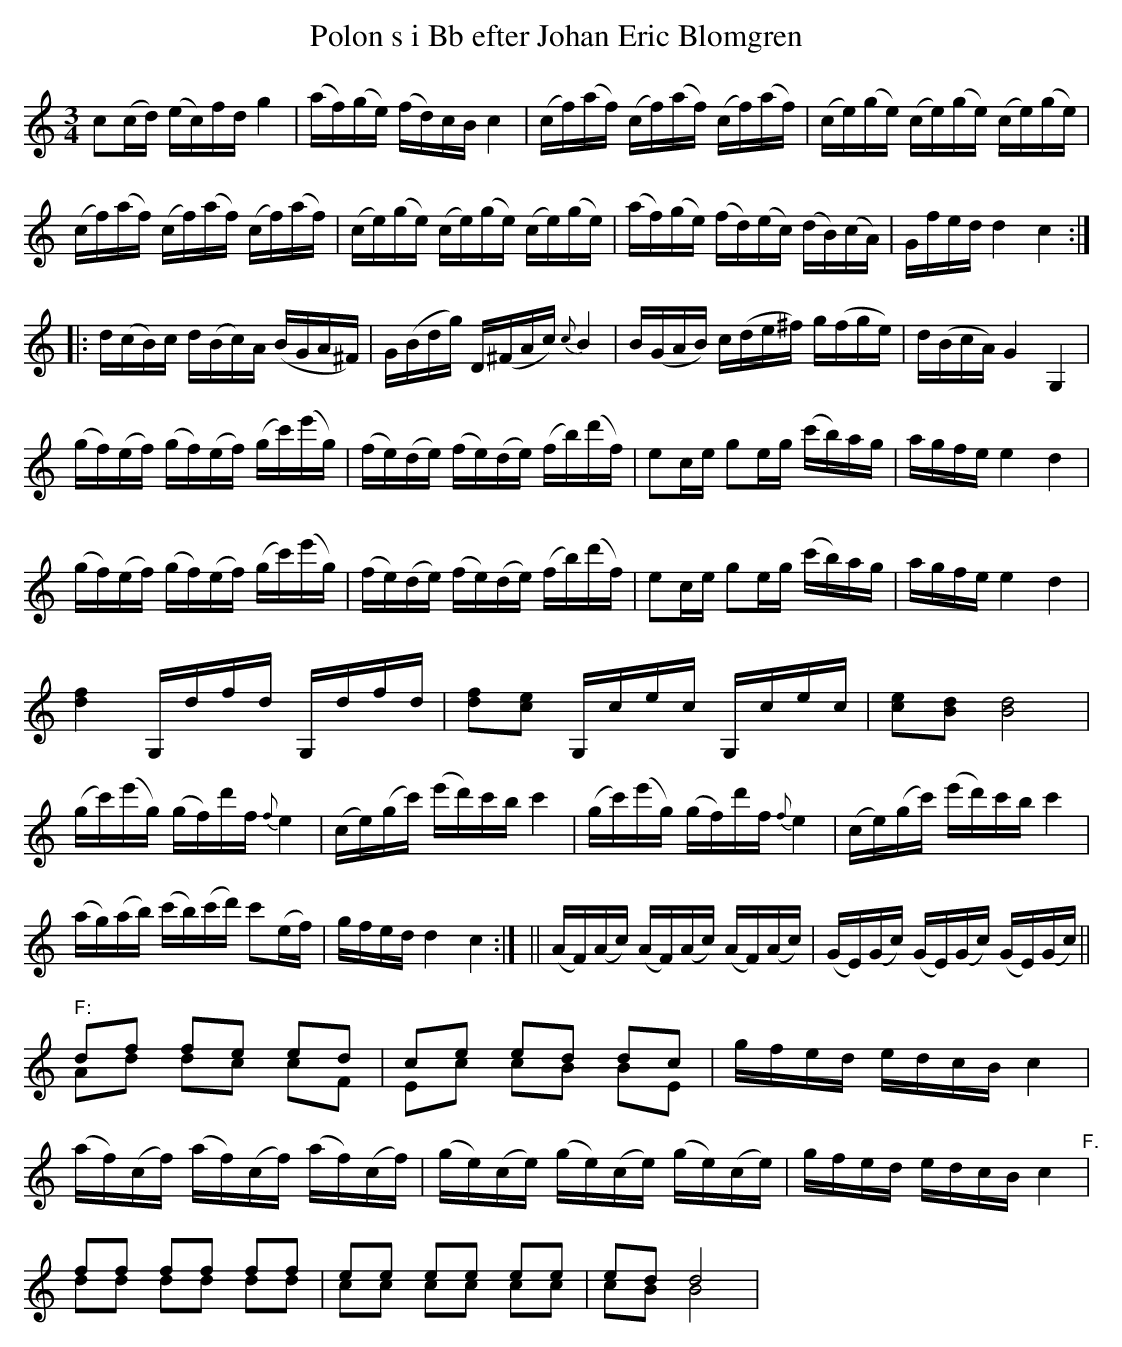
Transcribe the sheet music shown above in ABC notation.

X:1
T:Polon s i Bb efter Johan Eric Blomgren
M:3/4
L:1/16
K:C
c2(cd) (ec)fd g4 | (af)(ge) (fd)cB c4 | (cf)(af) (cf)(af) (cf)(af) | (ce)(ge) (ce)(ge) (ce)(ge) |
(cf)(af) (cf)(af) (cf)(af) | (ce)(ge) (ce)(ge) (ce)(ge) | (af)(ge) (fd)(ec) (dB)(cA) | Gfed d4 c4 ::
d(cB)c d(Bc)A( BGA^F) | G(Bdg) D(^FAc) {c}B4 | B(GAB) c(de^f) g(fge) | d(BcA) G4 G,4 |
(gf)(ef) (gf)(ef) (gc')(e'g) | (fe)(de) (fe)(de) (fb)(d'f) | e2ce g2eg (c'b)ag | agfe e4 d4 |
(gf)(ef) (gf)(ef) (gc')(e'g) | (fe)(de) (fe)(de) (fb)(d'f) | e2ce g2eg (c'b)ag | agfe e4 d4 |
[df]4 G,dfd G,dfd | [df]2[ec]2 G,cec G,cec | [ce]2[Bd]2 [Bd]8 |
(gc')(e'g) (gf)d'f {f}e4 | (ce)(gc') (e'd')c'b c'4 | (gc')(e'g) (gf)d'f {f}e4 | (ce)(gc') (e'd')c'b c'4 |
(ag)(ab) (c'b)(c'd') c'2(ef) | gfed d4 c4 :| || (AF)(Ac) (AF)(Ac) (AF)(Ac) | (GE)(Gc) (GE)(Gc) (GE)(Gc) ||
"^F:"d2f2 f2e2 e2d2 & A2d2 d2c2 c2F2 | c2e2 e2d2 d2c2 & E2c2 c2B2 B2E2 | gfed edcB c4 |
(af)(cf) (af)(cf) (af)(cf) | (ge)(ce) (ge)(ce) (ge)(ce) | gfed edcB c4 "^F."|
f2f2 f2f2 f2f2 & d2d2 d2d2 d2d2 | e2e2 e2e2 e2e2 & c2c2 c2c2 c2c2 |  e2d2 d8 & c2B2 B8 |
